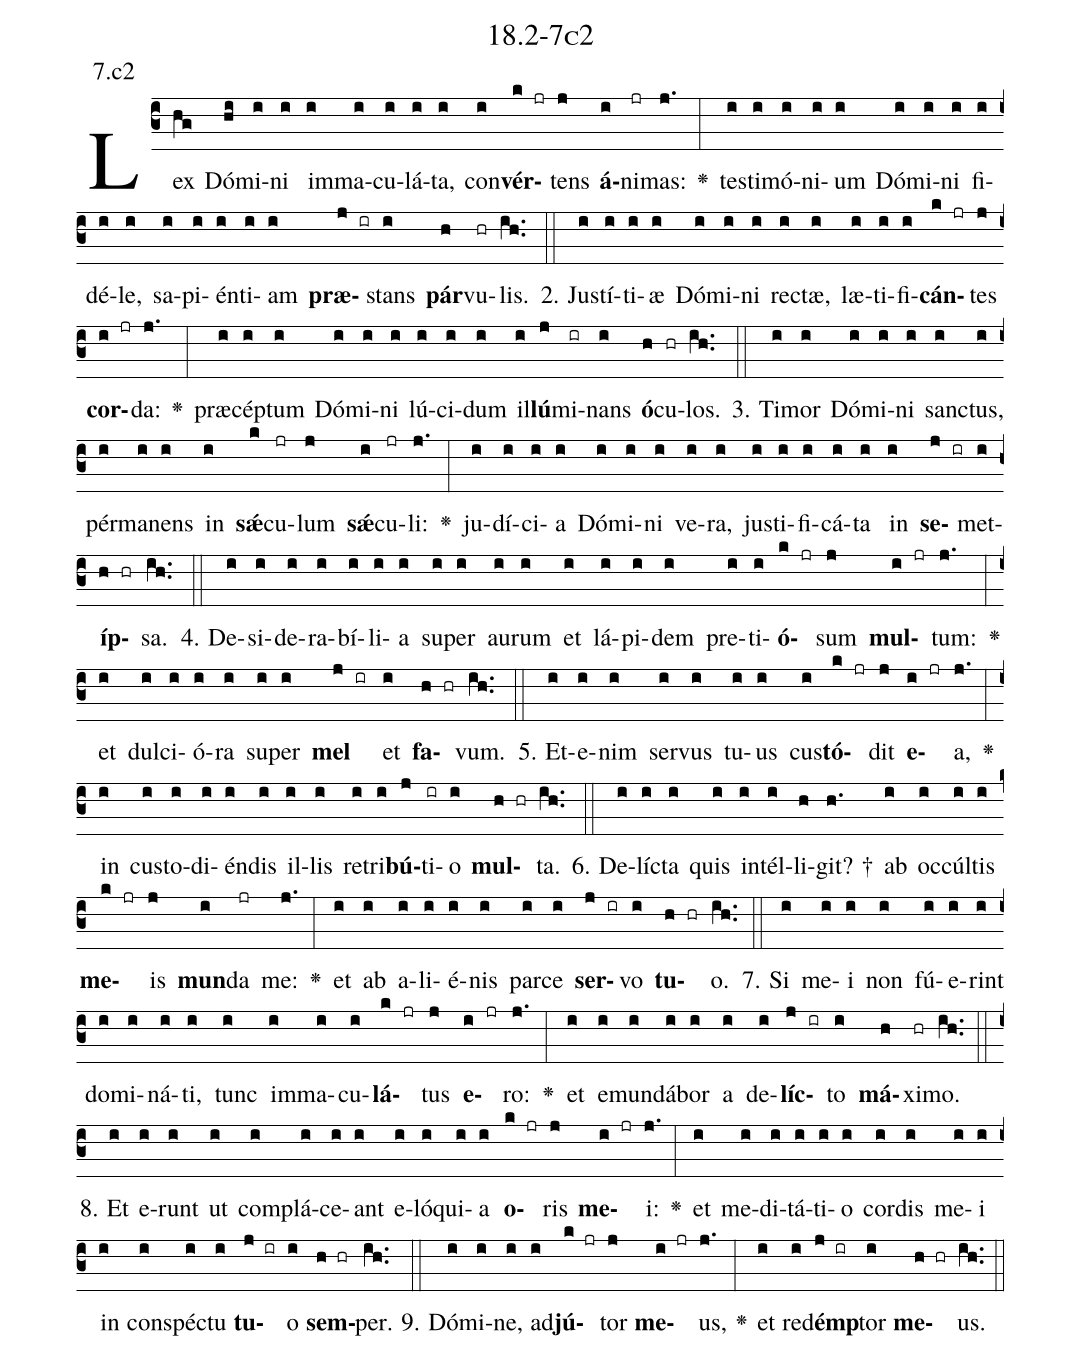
name: 18.2-7c2;
annotation: 7.c2;
%%
(c3)Lex(hg) Dó(hi)mi(i)ni(i) im(i)ma(i)cu(i)lá(i)ta,(i) con(i)<b>vér</b>(k jr)tens(j) <b>á</b>(i)ni(jr)mas:(j.) <v>\greheightstar</v>(:) tes(i)ti(i)mó(i)ni(i)um(i) Dó(i)mi(i)ni(i) fi(i)dé(i)le,(i) sa(i)pi(i)én(i)ti(i)am(i) <b>præ</b>(j ir)stans(i) <b>pár</b>(h)vu(hr)lis.(ih..) (::)
2. Jus(i)tí(i)ti(i)æ(i) Dó(i)mi(i)ni(i) rec(i)tæ,(i) læ(i)ti(i)fi(i)<b>cán</b>(k jr)tes(j) <b>cor</b>(i jr)da:(j.) <v>\greheightstar</v>(:) præ(i)cép(i)tum(i) Dó(i)mi(i)ni(i) lú(i)ci(i)dum(i) il(i)<b>lú</b>(j)mi(ir)nans(i) <b>ó</b>(h)cu(hr)los.(ih..) (::)
3. Ti(i)mor(i) Dó(i)mi(i)ni(i) sanc(i)tus,(i) pér(i)ma(i)nens(i) in(i) <b>sǽ</b>(k)cu(jr)lum(j) <b>sǽ</b>(i)cu(jr)li:(j.) <v>\greheightstar</v>(:) ju(i)dí(i)ci(i)a(i) Dó(i)mi(i)ni(i) ve(i)ra,(i) jus(i)ti(i)fi(i)cá(i)ta(i) in(i) <b>se</b>(j ir)met(i)<b>íp</b>(h hr)sa.(ih..) (::)
4. De(i)si(i)de(i)ra(i)bí(i)li(i)a(i) su(i)per(i) au(i)rum(i) et(i) lá(i)pi(i)dem(i) pre(i)ti(i)<b>ó</b>(k jr)sum(j) <b>mul</b>(i jr)tum:(j.) <v>\greheightstar</v>(:) et(i) dul(i)ci(i)ó(i)ra(i) su(i)per(i) <b>mel</b>(j ir) et(i) <b>fa</b>(h hr)vum.(ih..) (::)
5. Et(i)e(i)nim(i) ser(i)vus(i) tu(i)us(i) cus(i)<b>tó</b>(k jr)dit(j) <b>e</b>(i jr)a,(j.) <v>\greheightstar</v>(:) in(i) cus(i)to(i)di(i)én(i)dis(i) il(i)lis(i) re(i)tri(i)<b>bú</b>(j)ti(ir)o(i) <b>mul</b>(h hr)ta.(ih..) (::)
6. De(i)líc(i)ta(i) quis(i) in(i)tél(i)li(h)git? †(h.) ab(i) oc(i)cúl(i)tis(i) <b>me</b>(k jr)is(j) <b>mun</b>(i)da(jr) me:(j.) <v>\greheightstar</v>(:) et(i) ab(i) a(i)li(i)é(i)nis(i) par(i)ce(i) <b>ser</b>(j ir)vo(i) <b>tu</b>(h hr)o.(ih..) (::)
7. Si(i) me(i)i(i) non(i) fú(i)e(i)rint(i) do(i)mi(i)ná(i)ti,(i) tunc(i) im(i)ma(i)cu(i)<b>lá</b>(k jr)tus(j) <b>e</b>(i jr)ro:(j.) <v>\greheightstar</v>(:) et(i) e(i)mun(i)dá(i)bor(i) a(i) de(i)<b>líc</b>(j ir)to(i) <b>má</b>(h)xi(hr)mo.(ih..) (::)
8. Et(i) e(i)runt(i) ut(i) com(i)plá(i)ce(i)ant(i) e(i)ló(i)qui(i)a(i) <b>o</b>(k jr)ris(j) <b>me</b>(i jr)i:(j.) <v>\greheightstar</v>(:) et(i) me(i)di(i)tá(i)ti(i)o(i) cor(i)dis(i) me(i)i(i) in(i) con(i)spéc(i)tu(i) <b>tu</b>(j ir)o(i) <b>sem</b>(h hr)per.(ih..) (::)
9. Dó(i)mi(i)ne,(i) ad(i)<b>jú</b>(k jr)tor(j) <b>me</b>(i jr)us,(j.) <v>\greheightstar</v>(:) et(i) red(i)<b>émp</b>(j ir)tor(i) <b>me</b>(h hr)us.(ih..) (::)
